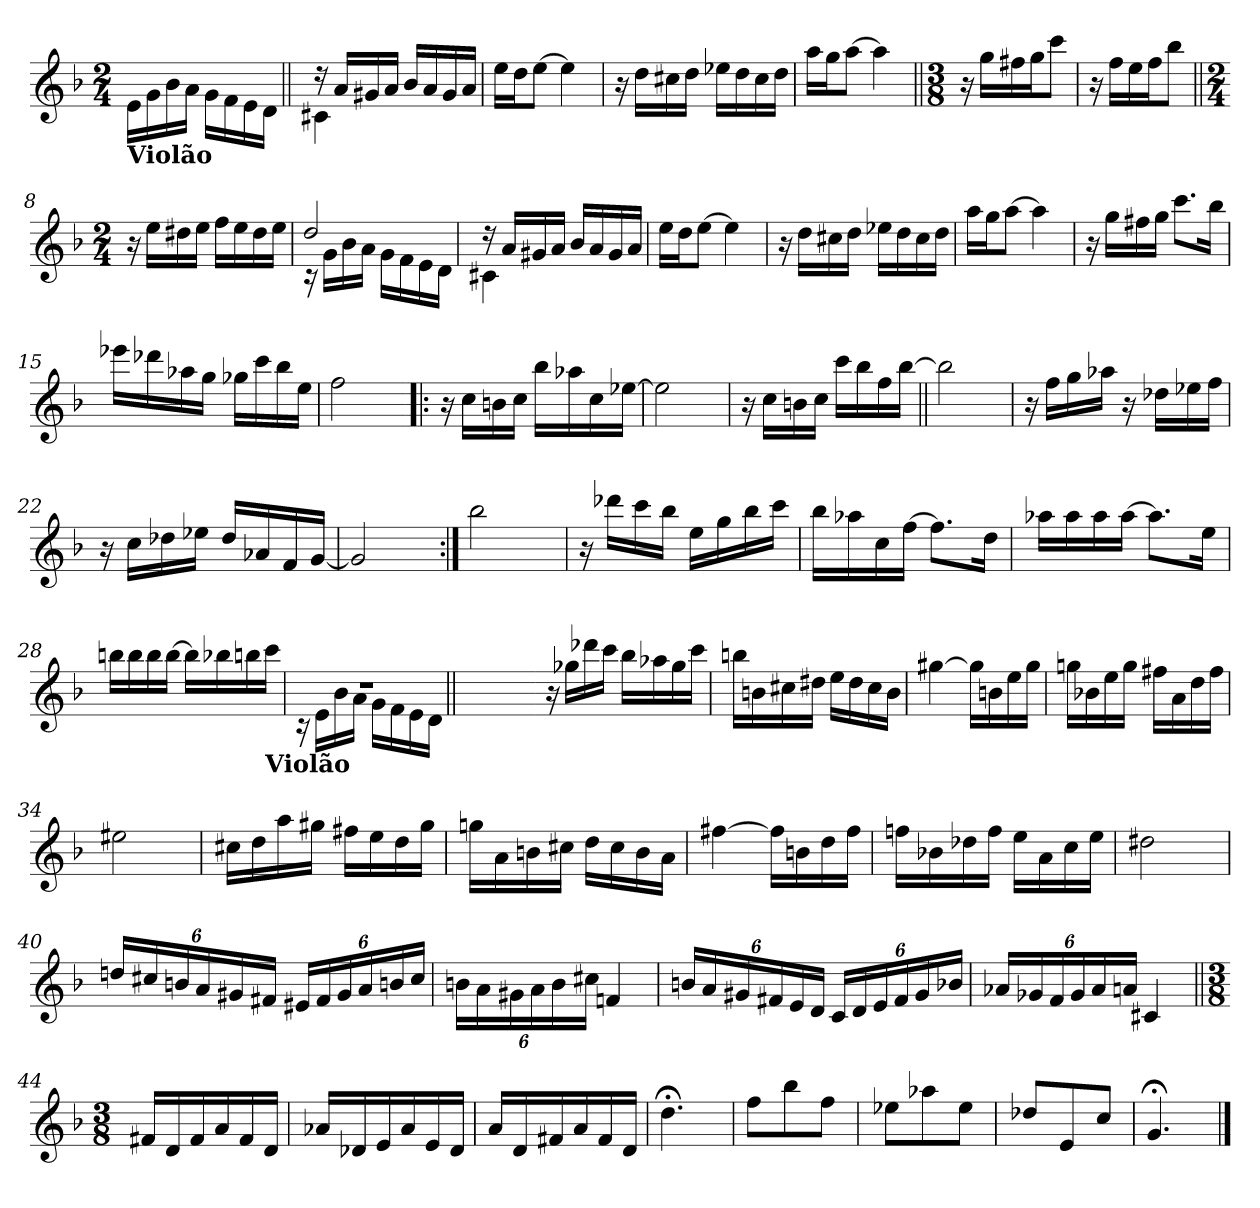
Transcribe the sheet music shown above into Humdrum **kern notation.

**kern
*part1
*staff1
*clefG2
*k[b-]
*F:
*M2/4
=1
*^
!LO:TX:b:B:t=Violão	!
2ryy	16e!\LL
.	16g!\
.	16b-!\
.	16a!\JJ
.	16g!\LL
.	16f!\
.	16e!\
.	16d!\JJ
=2||	=2||
16rdd	4c#X!\
16a/LL	.
16g#X/	.
16a/JJ	.
16b-/LL	4ryy
16a/	.
16g#/	.
16a/JJ	.
*v	*v
=3
16ee\LL
16dd\J
[8ee\J
4ee\]
=4
16r
16dd\LL
16cc#X\
16dd\JJ
16ee-X\LL
16dd\
16cc#\
16dd\JJ
!!LO:LB:g=z
=5
16aa\LL
16gg\J
[8aa\J
4aa\]
=6||
*M3/8
16r
16gg\LL
16ff#X\
16gg\J
8ccc\J
=7
16r
16ff\LL
16ee\
16ff\J
8bb-\J
=8||
*M2/4
16r
16ee\LL
16dd#X\
16ee\JJ
16ff\LL
16ee\
16dd#\
16ee\JJ
!!LO:LB:g=z
=9
*^
2dd/	16rc
.	16g!\LL
.	16b-!\
.	16a!\JJ
.	16g!\LL
.	16f!\
.	16e!\
.	16d!\JJ
=10	=10
16rdd	4c#X!\
16a/LL	.
16g#X/	.
16a/JJ	.
16b-/LL	4ryy
16a/	.
16g#/	.
16a/JJ	.
*v	*v
=11
16ee\LL
16dd\J
[8ee\J
4ee\]
=12
16r
16dd\LL
16cc#X\
16dd\JJ
16ee-X\LL
16dd\
16cc#\
16dd\JJ
!!LO:LB:g=z
=13
16aa\LL
16gg\J
[8aa\J
4aa\]
=14
16r
16gg\LL
16ff#X\
16gg\JJ
8.ccc\L
16bb-\Jk
=15
16eee-X\LL
16ddd-X\
16aa-X\
16gg\JJ
16gg-X\LL
16ccc\
16bb-\
16ee\JJ
=16
2ff\
!!LO:LB:g=z
=17!|:
16r
16cc\LL
16bn\
16cc\JJ
16bb-\LL
16aa-X\
16cc\
[16ee-\JJ
=18
2ee-\]
=19
16r
16cc\LL
16bn\
16cc\JJ
16ccc\LL
16bb-\
16ff\
[16bb-\JJ
!!LO:LB:g=z
=20||
2bb-\]
=21
16r
16ff\LL
16gg\
16aa-X\JJ
16r
16dd-X\LL
16ee-X\
16ff\JJ
=22
16r
16cc\LL
16dd-X\
16ee-X\JJ
16dd-/LL
16a-X/
16f/
[16g/JJ
=23
2g/]
!!LO:LB:g=z
=24:|!
2bb-\
=25
16r
16ddd-X\LL
16ccc\
16bb-\JJ
16ee\LL
16gg\
16bb-\
16ccc\JJ
=26
16bb-\LL
16aa-\
16cc\
[16ff\JJ
8.ff\L]
16dd\Jk
=27
16aa-X\LL
16aa-\
16aa-\
[16aa-\JJ
8.aa-\L]
16ee\Jk
!!LO:LB:g=z
=28
16bbn\LL
16bb\
16bb\
[16bb\JJ
16bb\LL]
16bb-X\
16bbn\
!LO:TX:b:B:t=Violão
16ccc\JJ
=29
*^
2rdd	16rc
.	16e\LL
.	16b-\
.	16a\JJ
.	16g\LL
.	16f\
.	16e\
.	16d\JJ
*v	*v
=29X1||
*stria0
2ryy
!!LO:LB:g=z
=30-
*stria5
16r
16gg-X\LL
16ddd-X\
16ccc\JJ
16bb-\LL
16aa-X\
16gg-\
16ccc\JJ
=31
16bbn\LL
16bn\
16cc#X\
16dd#X\JJ
16ee\LL
16dd#\
16cc#\
16b\JJ
=32
[4gg#X\
16gg#\LL]
16bn\
16ee\
16gg#\JJ
=33
16ggn\LL
16b-X\
16ee\
16gg\JJ
16ff#X\LL
16a\
16dd\
16ff#\JJ
!!LO:PB:g=z
=34
2ee#X\
=35
16cc#X\LL
16dd\
16aa\
16gg#X\JJ
16ff#X\LL
16ee\
16dd\
16gg#\JJ
=36
16ggn\LL
16a\
16bn\
16cc#X\JJ
16dd\LL
16cc#\
16b\
16a\JJ
!!LO:LB:g=z
=37
[4ff#X\
16ff#\LL]
16bn\
16dd\
16ff#\JJ
=38
16ffn\LL
16b-X\
16dd-X\
16ff\JJ
16ee\LL
16a\
16cc\
16ee\JJ
=39
2dd#X\
=40
24ddn/LL
24cc#X/
24bn/
24a/
24g#X/
24f#X/JJ
24e#X/LL
24f#/
24g#/
24a/
24bn/
24cc#/JJ
!!LO:LB:g=z
=41
24bn\LL
24a\
24g#X\
24a\
24b\
24cc#X\JJ
4fn/
=42
24bn/LL
24a/
24g#X/
24f#X/
24e/
24d/JJ
24c/LL
24d/
24e/
24f#/
24g#/
24b-X/JJ
=43
24a-X/LL
24g-X/
24f/
24g-/
24a-/
24an/JJ
4c#X/
!!LO:LB:g=z
=44||
*M3/8
16f#X/LL
16d/
16f#/
16a/
16f#/
16d/JJ
=45
16a-X/LL
16d-X/
16e/
16a-/
16e/
16d-/JJ
=46
16a/LL
16d/
16f#X/
16a/
16f#/
16d/JJ
=47
4.dd;<\
=48
8ff\L
8bb-\
8ff\J
!!LO:LB:g=z
=49
8ee-X\L
8aa-X\
8ee-\J
=50
8dd-X/L
8e/
8cc/J
=51
4.g;</
==
*-
